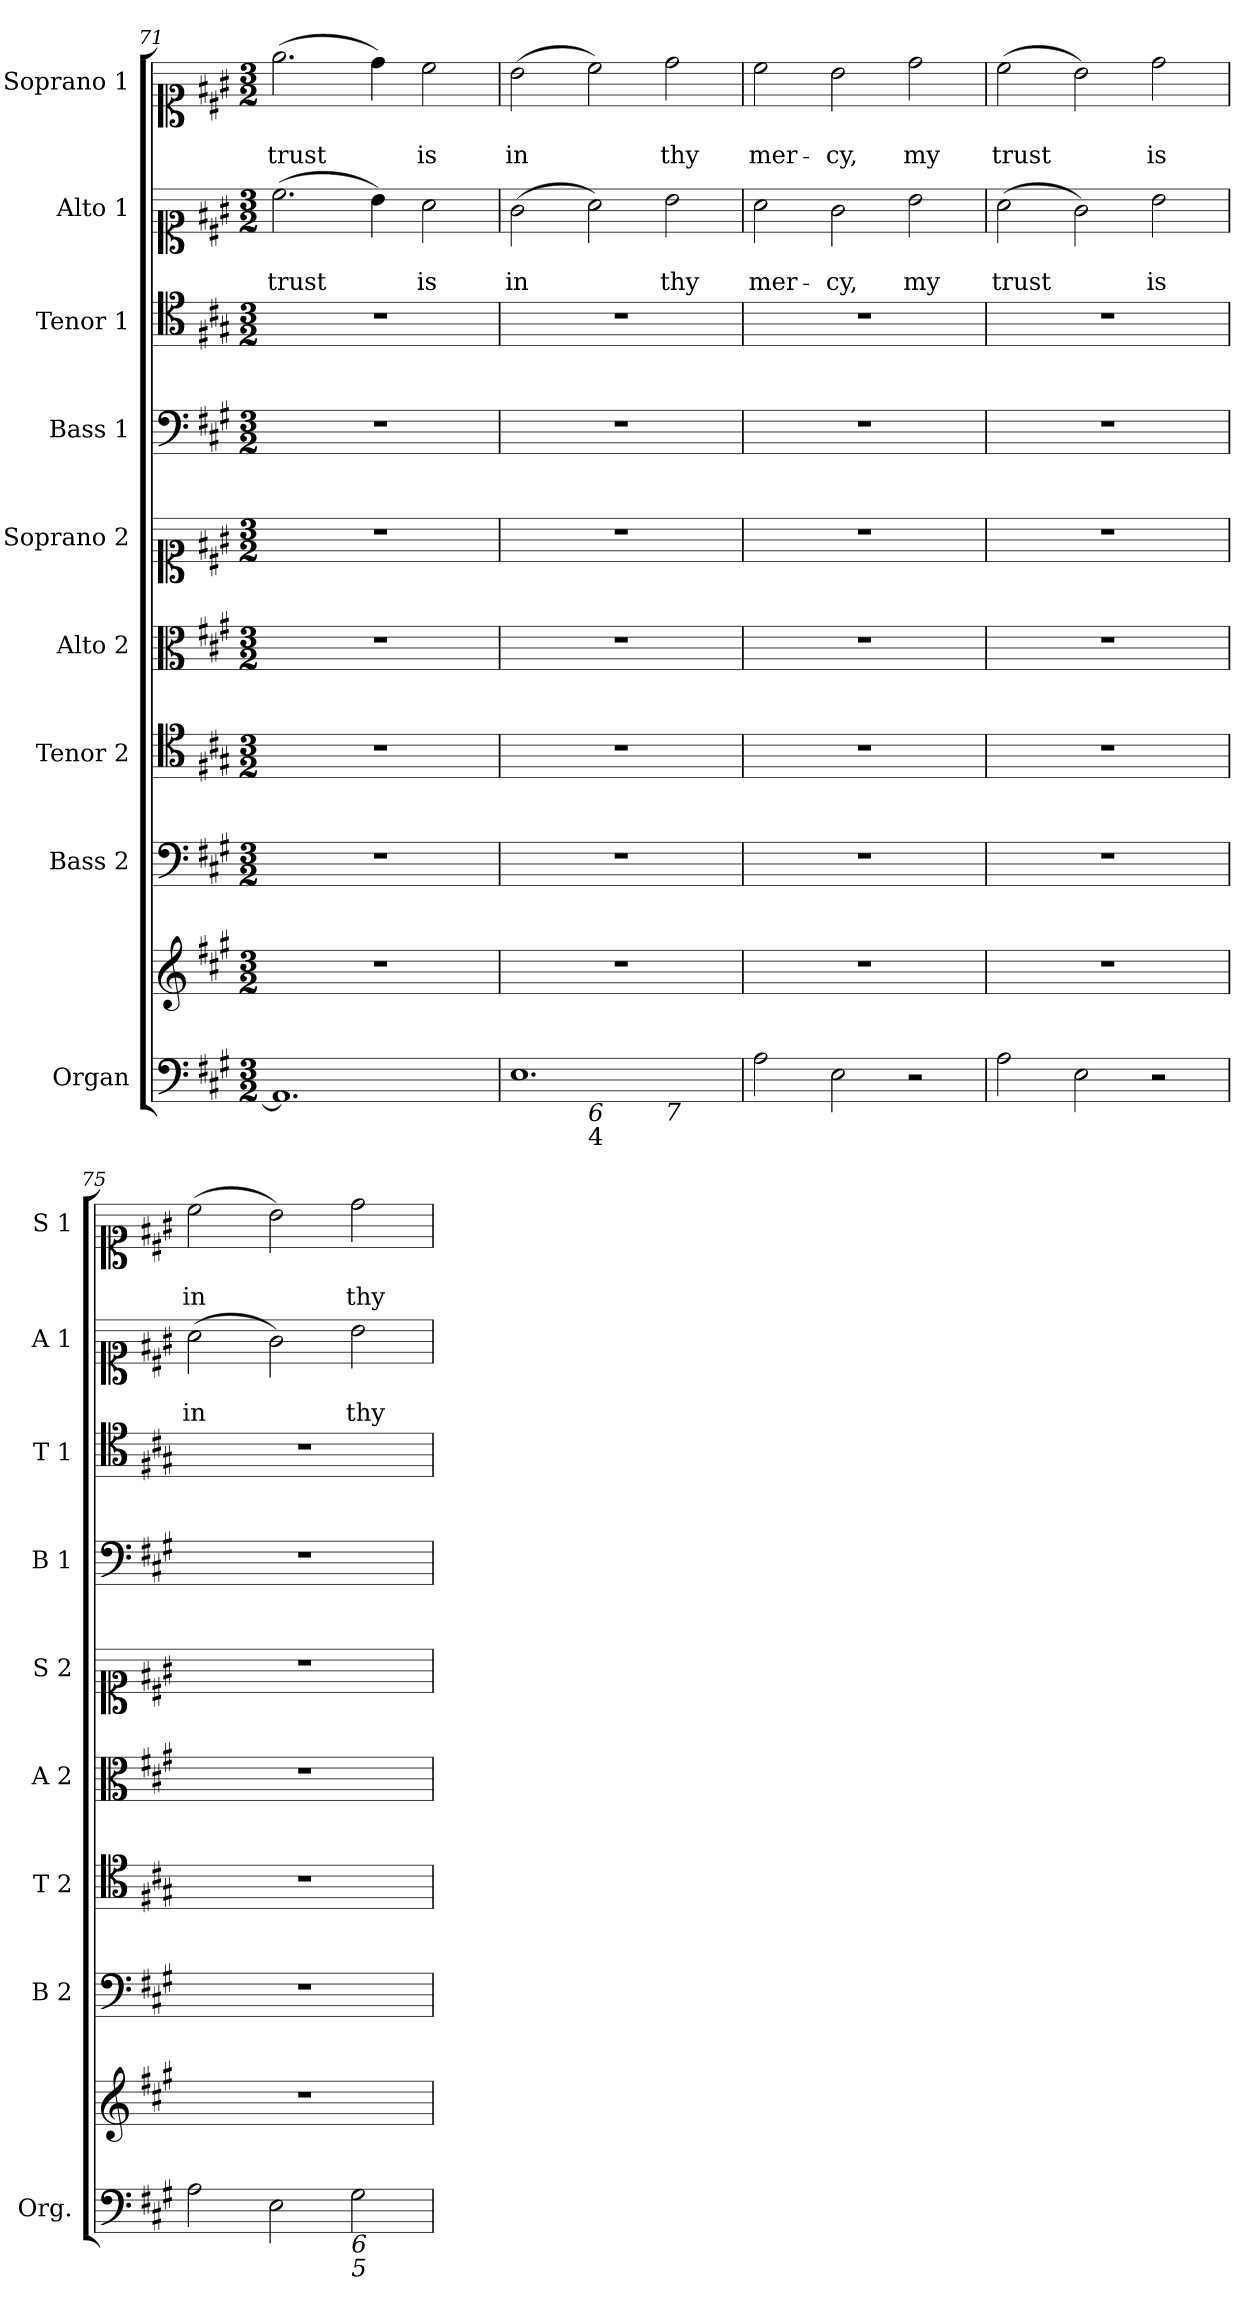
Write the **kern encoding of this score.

**kern	**kern	**kern	**kern	**kern	**kern	**kern	**kern	**kern	**text	**text	**kern	**text	**text
*part9	*part9	*part8	*part7	*part6	*part5	*part4	*part3	*part2	*part2	*part2	*part1	*part1	*part1
*staff10	*staff9	*staff8	*staff7	*staff6	*staff5	*staff4	*staff3	*staff2	*staff2	*staff2	*staff1	*staff1	*staff1
*I"Organ	*	*I"Bass 2	*I"Tenor 2	*I"Alto 2	*I"Soprano 2	*I"Bass 1	*I"Tenor 1	*I"Alto 1	*	*	*I"Soprano 1	*	*
*I'Org.	*	*I'B 2	*I'T 2	*I'A 2	*I'S 2	*I'B 1	*I'T 1	*I'A 1	*	*	*I'S 1	*	*
*clefF4	*clefG2	*clefF4	*clefC4	*clefC3	*clefC1	*clefF4	*clefC4	*clefC1	*	*	*clefC1	*	*
*k[f#c#g#]	*k[f#c#g#]	*k[f#c#g#]	*k[f#c#g#]	*k[f#c#g#]	*k[f#c#g#]	*k[f#c#g#]	*k[f#c#g#]	*k[f#c#g#]	*	*	*k[f#c#g#]	*	*
*A:	*A:	*A:	*A:	*A:	*A:	*A:	*A:	*A:	*	*	*A:	*	*
*M3/2	*M3/2	*M3/2	*M3/2	*M3/2	*M3/2	*M3/2	*M3/2	*M3/2	*	*	*M3/2	*	*
=71	=71	=71	=71	=71	=71	=71	=71	=71	=71	=71	=71	=71	=71
!	!	!	!	!	!	!	!	!	!	!LO:LY:b	!	!	!LO:LY:b
1.AA]	1.r	1.r	1.r	1.r	1.r	1.r	1.r	(>2.cc#\	.	trust	(>2.ee\	.	trust
.	.	.	.	.	.	.	.	4b\)	.	.	4dd\)	.	.
!	!	!	!	!	!	!	!	!	!	!LO:LY:b	!	!	!LO:LY:b
.	.	.	.	.	.	.	.	2a\	.	is	2cc#\	.	is
=72	=72	=72	=72	=72	=72	=72	=72	=72	=72	=72	=72	=72	=72
!LO:TX:b:i:t=5	!	!	!	!	!	!	!	!	!	!	!	!	!
!LO:TX:b:t=3	!	!	!	!	!	!	!	!	!	!	!	!	!
!	!	!	!	!	!	!	!	!	!	!LO:LY:b	!	!	!LO:LY:b
*^	*	*	*	*	*	*	*	*	*	*	*	*	*
*	*^	*	*	*	*	*	*	*	*	*	*	*	*	*
1.E	2ryy	1ryy	1.r	1.r	1.r	1.r	1.r	1.r	1.r	(>2g#\	.	in	(>2b\	.	in
!	!LO:TX:b:i:t=6	!	!	!	!	!	!	!	!	!	!	!	!	!	!
!	!LO:TX:b:t=4	!	!	!	!	!	!	!	!	!	!	!	!	!	!
.	1ryy	.	.	.	.	.	.	.	.	2a\)	.	.	2cc#\)	.	.
!	!	!LO:TX:b:i:t=7	!	!	!	!	!	!	!	!	!	!	!	!	!
!	!	!	!	!	!	!	!	!	!	!	!	!LO:LY:b	!	!	!LO:LY:b
.	.	2ryy	.	.	.	.	.	.	.	2b\	.	thy	2dd\	.	thy
=73	=73	=73	=73	=73	=73	=73	=73	=73	=73	=73	=73	=73	=73	=73	=73
!	!	!	!	!	!	!	!	!	!	!	!	!LO:LY:b	!	!	!LO:LY:b
*v	*v	*v	*	*	*	*	*	*	*	*	*	*	*	*	*
2A\	1.r	1.r	1.r	1.r	1.r	1.r	1.r	2a\	.	mer-	2cc#\	.	mer-
!	!	!	!	!	!	!	!	!	!	!LO:LY:b	!	!	!LO:LY:b
2E\	.	.	.	.	.	.	.	2g#\	.	-cy,	2b\	.	-cy,
!	!	!	!	!	!	!	!	!	!	!LO:LY:b	!	!	!LO:LY:b
2r	.	.	.	.	.	.	.	2b\	.	my	2dd\	.	my
=74	=74	=74	=74	=74	=74	=74	=74	=74	=74	=74	=74	=74	=74
!	!	!	!	!	!	!	!	!	!	!LO:LY:b	!	!	!LO:LY:b
2A\	1.r	1.r	1.r	1.r	1.r	1.r	1.r	(>2a\	.	trust	(>2cc#\	.	trust
2E\	.	.	.	.	.	.	.	2g#\)	.	.	2b\)	.	.
!	!	!	!	!	!	!	!	!	!	!LO:LY:b	!	!	!LO:LY:b
2r	.	.	.	.	.	.	.	2b\	.	is	2dd\	.	is
=75	=75	=75	=75	=75	=75	=75	=75	=75	=75	=75	=75	=75	=75
!	!	!	!	!	!	!	!	!	!	!LO:LY:b	!	!	!LO:LY:b
2A\	1.r	1.r	1.r	1.r	1.r	1.r	1.r	(>2a\	.	in	(>2cc#\	.	in
2E\	.	.	.	.	.	.	.	2g#\)	.	.	2b\)	.	.
!LO:TX:b:i:t=6	!	!	!	!	!	!	!	!	!	!	!	!	!
!LO:TX:b:i:t=5	!	!	!	!	!	!	!	!	!	!	!	!	!
!	!	!	!	!	!	!	!	!	!	!LO:LY:b	!	!	!LO:LY:b
2G#\	.	.	.	.	.	.	.	2b\	.	thy	2dd\	.	thy
=	=	=	=	=	=	=	=	=	=	=	=	=	=
*-	*-	*-	*-	*-	*-	*-	*-	*-	*-	*-	*-	*-	*-
